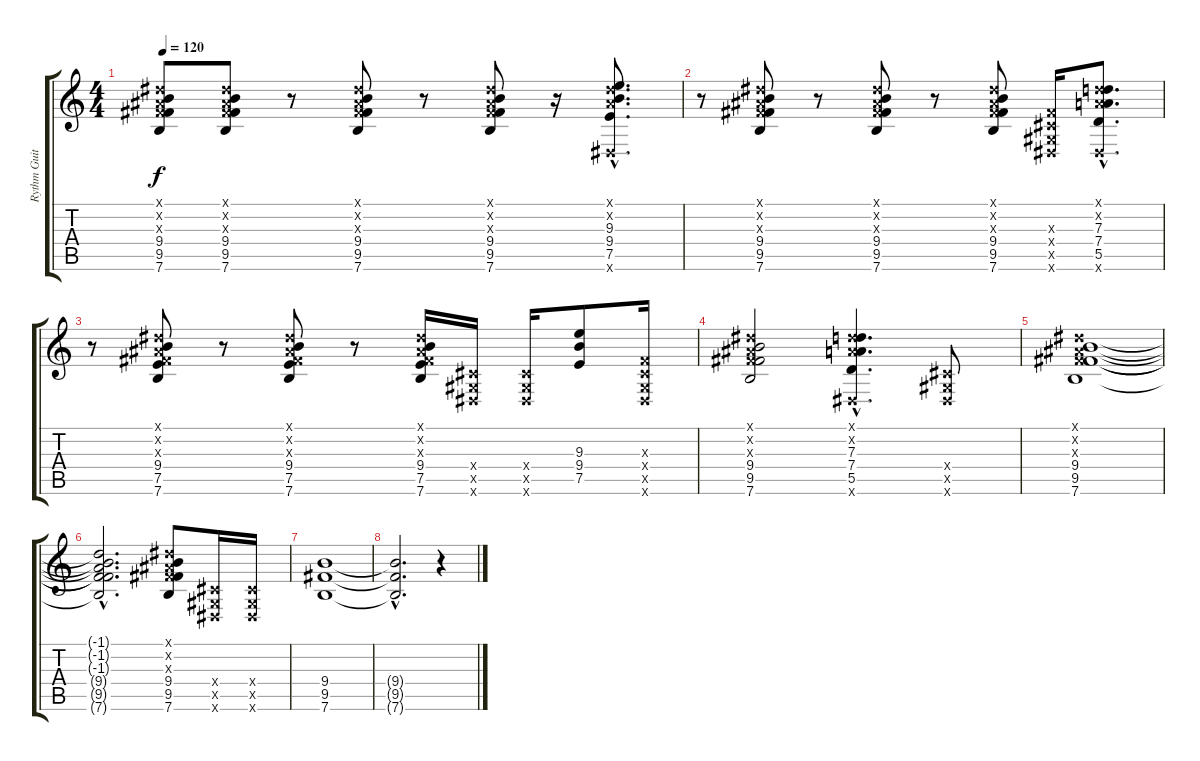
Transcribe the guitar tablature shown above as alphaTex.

\track ("Rythm Guitar" "Rythm Guit") {instrument distortionguitar}
\staff {score tabs}
\tuning (E4 B3 G3 D3 A2 E2) {hide}
\ts (4 4)
\tempo 120
\clef g2
\ks c
(-1.1{x} -1.2{x} -1.3{x} 9.4 9.5 7.6).8{dy f} (-1.1{x} -1.2{x} -1.3{x} 9.4 9.5 7.6).8 r.8 (-1.1{x} -1.2{x} -1.3{x} 9.4 9.5 7.6).8 r.8 (-1.1{x} -1.2{x} -1.3{x} 9.4 9.5 7.6).8 r.16 (-1.1{hac x} -1.2{hac x} 9.3{hac} 9.4{hac} 7.5{hac} -1.6{hac x}).8{d} |
r.8 (-1.1{x} -1.2{x} -1.3{x} 9.4 9.5 7.6).8 r.8 (-1.1{x} -1.2{x} -1.3{x} 9.4 9.5 7.6).8 r.8 (-1.1{x} -1.2{x} -1.3{x} 9.4 9.5 7.6).8 (-1.3{x} -1.4{x} -1.5{x} -1.6{x}).16 (-1.1{hac x} -1.2{hac x} 7.3{hac} 7.4{hac} 5.5{hac} -1.6{hac x}).8{d} |
r.8 (-1.1{x} -1.2{x} -1.3{x} 9.4 7.5 7.6).8 r.8 (-1.1{x} -1.2{x} -1.3{x} 9.4 7.5 7.6).8 r.8 (-1.1{x} -1.2{x} -1.3{x} 9.4 7.5 7.6).16 (-1.4{x} -1.5{x} -1.6{x}).16 (-1.4{x} -1.5{x} -1.6{x}).16 (9.3 9.4 7.5).8 (-1.3{x} -1.4{x} -1.5{x} -1.6{x}).16 |
(-1.1{x} -1.2{x} -1.3{x} 9.4 9.5 7.6).2 (-1.1{hac x} -1.2{hac x} 7.3{hac} 7.4{hac} 5.5{hac} -1.6{hac x}).4{d} (-1.4{x} -1.5{x} -1.6{x}).8 |
(-1.1{x} -1.2{x} -1.3{x} 9.4 9.5 7.6).1 |
(-1.1{hac t} -1.2{hac t} -1.3{hac t} 9.4{hac t} 9.5{hac t} 7.6{hac t}).2{d} (-1.1{x} -1.2{x} -1.3{x} 9.4 9.5 7.6).8 (-1.4{x} -1.5{x} -1.6{x}).16 (-1.4{x} -1.5{x} -1.6{x}).16 |
(9.4 9.5 7.6).1 |
(9.4{hac t} 9.5{hac t} 7.6{hac t}).2{d} r.4
